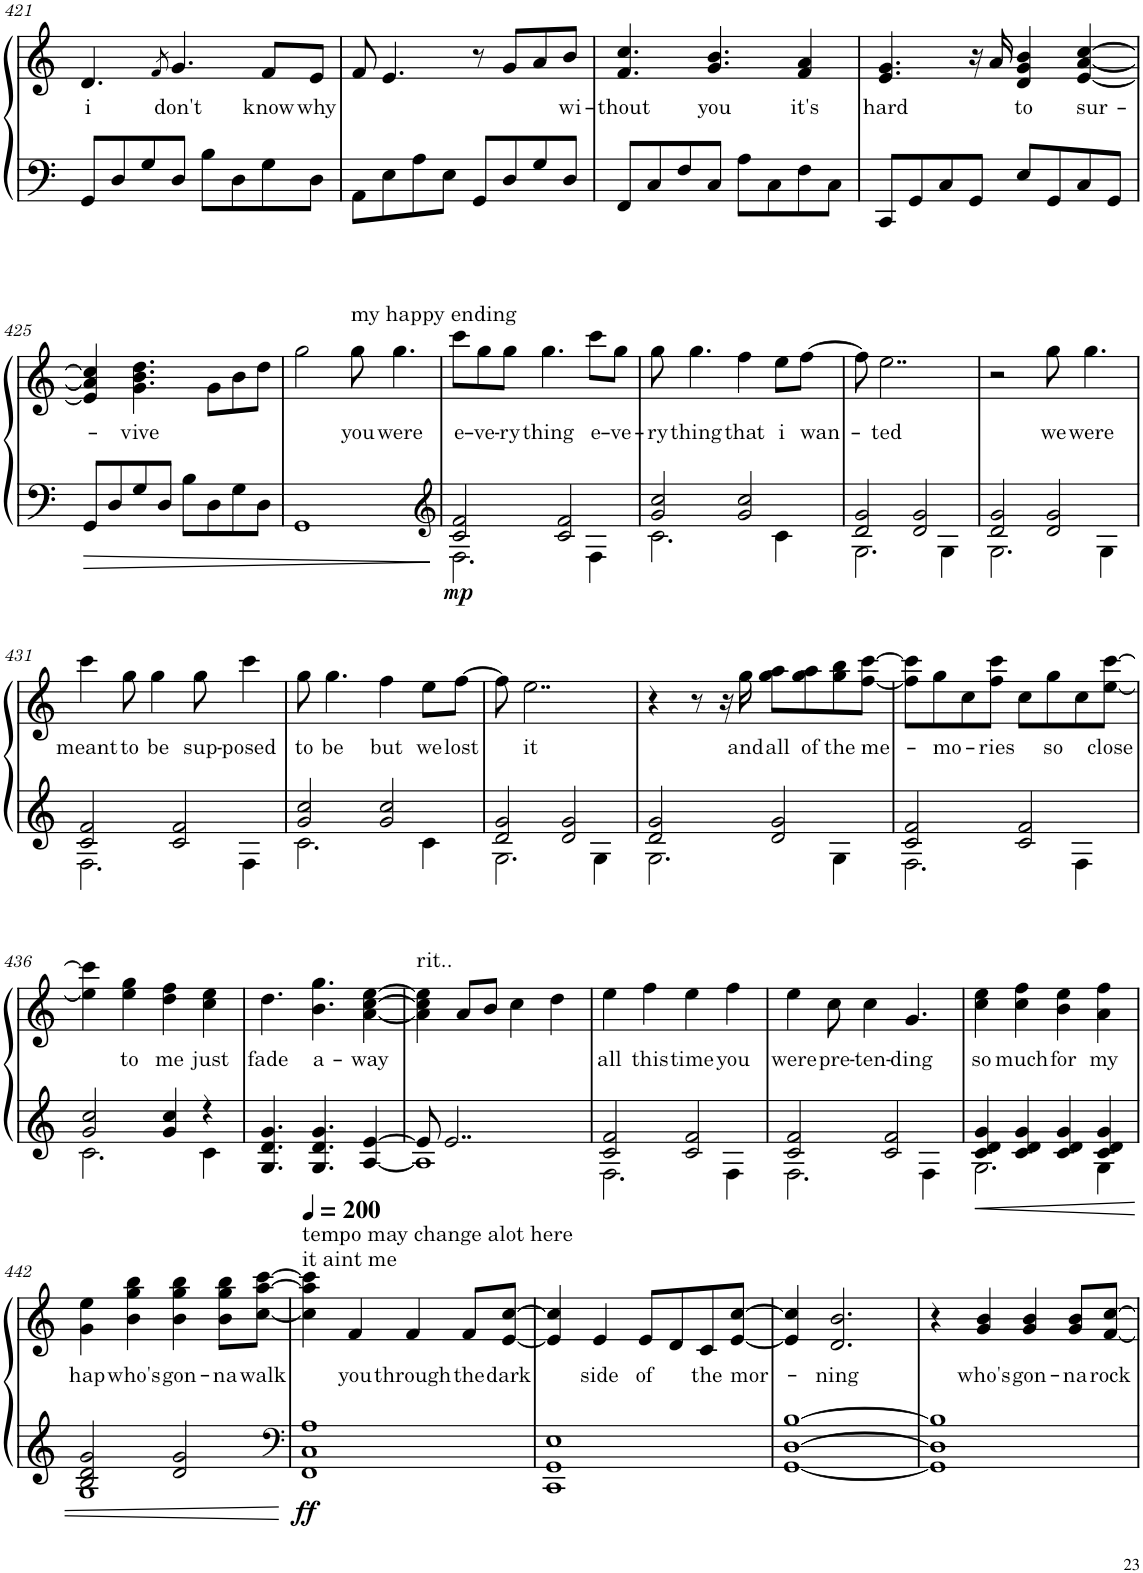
**kern	**kern	**text	**dynam
*part1	*part1	*part1	*part1
*staff2	*staff1	*staff1	*staff1/2
*I"Piano	*	*	*
*I'Pno.	*	*	*
!!LO:PB:g=z
*clefF4	*clefG2	*	*
*k[]	*k[]	*	*
*M4/4	*M4/4	*	*
=421	=421	=421	=421
!	!	!LO:LY:b	!
8GG/L	4.d/	i	.
8D/	.	.	.
8G/	.	.	.
.	8qf/	.	.
!	!	!LO:LY:b	!
8D/J	4.g/	don't	.
8B\L	.	.	.
8D\	.	.	.
!	!	!LO:LY:b	!
8G\	8f/L	know	.
!	!	!LO:LY:b	!
8D\J	8e/J	why	.
=422	=422	=422	=422
8AA\L	8f/	.	.
8E\	4.e/	.	.
8A\	.	.	.
8E\J	.	.	.
8GG/L	8r	.	.
8D/	8g/L	.	.
8G/	8a/	.	.
!	!	!LO:LY:b	!
8D/J	8b/J	wi-	.
=423	=423	=423	=423
!	!	!LO:LY:b	!
8FF/L	4.f/ 4.cc/	-thout	.
8C/	.	.	.
8F/	.	.	.
!	!	!LO:LY:b	!
8C/J	4.g/ 4.b/	you	.
8A\L	.	.	.
8C\	.	.	.
!	!	!LO:LY:b	!
8F\	4f/ 4a/	it's	.
8C\J	.	.	.
=424	=424	=424	=424
!	!	!LO:LY:b	!
8CC/L	4.e/ 4.g/	hard	.
8GG/	.	.	.
8C/	.	.	.
8GG/J	16r	.	.
.	16a/	.	.
!	!	!LO:LY:b	!
8E/L	4d/ 4g/ 4b/	to	.
8GG/	.	.	.
!	!	!LO:LY:b	!
8C/	[4e/ [4a/ [4cc/	sur-	.
8GG/J	.	.	.
!!LO:LB:g=z
=425	=425	=425	=425
8GG/L	4e/] 4a/] 4cc/]	.	.
8D/	.	.	.
!	!	!LO:LY:b	!
8G/	4.g\ 4.b\ 4.dd\	-vive	.
8D/J	.	.	.
8B\L	.	.	.
8D\	8g\L	.	.
8G\	8b\	.	.
8D\J	8dd\J	.	.
=426	=426	=426	=426
1GG	2gg\	.	.
!	!LO:TX:a:t=my happy ending	!	!
!	!	!LO:LY:b	!
.	8gg\	you	.
!	!	!LO:LY:b	!
.	4.gg\	were	.
=427	=427	=427	=427
*clefG2	*	*	*
*^	*	*	*
!	!	!	!LO:LY:b	!LO:DY:b=2
2c/ 2f/	2.F\	8ccc\L	e-	mp
!	!	!	!LO:LY:b	!
.	.	8gg\	-ve-	.
!	!	!	!LO:LY:b	!
.	.	8gg\J	-ry	.
!	!	!	!LO:LY:b	!
.	.	4.gg\	thing	.
2c/ 2f/	.	.	.	.
!	!	!	!LO:LY:b	!
.	4F\	8ccc\L	e-	.
!	!	!	!LO:LY:b	!
.	.	8gg\J	-ve-	.
=428	=428	=428	=428	=428
!	!	!	!LO:LY:b	!
2g/ 2cc/	2.c\	8gg\	-ry	.
!	!	!	!LO:LY:b	!
.	.	4.gg\	thing	.
!	!	!	!LO:LY:b	!
2g/ 2cc/	.	4ff\	that	.
!	!	!	!LO:LY:b	!
.	4c\	8ee\L	i	.
!	!	!	!LO:LY:b	!
.	.	[8ff\J	wan-	.
=429	=429	=429	=429	=429
2d/ 2g/	2.G\	8ff\]	.	.
!	!	!	!LO:LY:b	!
.	.	2..ee\	-ted	.
2d/ 2g/	.	.	.	.
.	4G\	.	.	.
=430	=430	=430	=430	=430
2d/ 2g/	2.G\	2r	.	.
!	!	!	!LO:LY:b	!
2d/ 2g/	.	8gg\	we	.
!	!	!	!LO:LY:b	!
.	.	4.gg\	were	.
.	4G\	.	.	.
!!LO:LB:g=z
=431	=431	=431	=431	=431
!	!	!	!LO:LY:b	!
2c/ 2f/	2.F\	4ccc\	meant	.
!	!	!	!LO:LY:b	!
.	.	8gg\	to	.
!	!	!	!LO:LY:b	!
.	.	4gg\	be	.
2c/ 2f/	.	.	.	.
!	!	!	!LO:LY:b	!
.	.	8gg\	sup-	.
!	!	!	!LO:LY:b	!
.	4F\	4ccc\	-posed	.
=432	=432	=432	=432	=432
!	!	!	!LO:LY:b	!
2g/ 2cc/	2.c\	8gg\	to	.
!	!	!	!LO:LY:b	!
.	.	4.gg\	be	.
!	!	!	!LO:LY:b	!
2g/ 2cc/	.	4ff\	but	.
!	!	!	!LO:LY:b	!
.	4c\	8ee\L	we	.
!	!	!	!LO:LY:b	!
.	.	[8ff\J	lost	.
=433	=433	=433	=433	=433
2d/ 2g/	2.G\	8ff\]	.	.
!	!	!	!LO:LY:b	!
.	.	2..ee\	it	.
2d/ 2g/	.	.	.	.
.	4G\	.	.	.
=434	=434	=434	=434	=434
2d/ 2g/	2.G\	4r	.	.
.	.	8r	.	.
.	.	16r	.	.
!	!	!	!LO:LY:b	!
.	.	16gg\	and	.
!	!	!	!LO:LY:b	!
2d/ 2g/	.	8gg\ 8aa\L	all	.
!	!	!	!LO:LY:b	!
.	.	8gg\ 8aa\	of	.
!	!	!	!LO:LY:b	!
.	4G\	8gg\ 8bb\	the	.
!	!	!	!LO:LY:b	!
.	.	[8ff\ [8ccc\J	me-	.
=435	=435	=435	=435	=435
2c/ 2f/	2.F\	8ff\] 8ccc\]L	.	.
!	!	!	!LO:LY:b	!
.	.	8gg\	-mo-	.
.	.	8cc\	.	.
!	!	!	!LO:LY:b	!
.	.	8ff\ 8ccc\J	-ries	.
2c/ 2f/	.	8cc\L	.	.
!	!	!	!LO:LY:b	!
.	.	8gg\	so	.
.	4F\	8cc\	.	.
!	!	!	!LO:LY:b	!
.	.	[8ee\ [8ccc\J	close	.
!!LO:LB:g=z
=436	=436	=436	=436	=436
2g/ 2cc/	2.c\	4ee\] 4ccc\]	.	.
!	!	!	!LO:LY:b	!
.	.	4ee\ 4gg\	to	.
!	!	!	!LO:LY:b	!
4g/ 4cc/	.	4dd\ 4ff\	me	.
!	!	!	!LO:LY:b	!
4r	4c\	4cc\ 4ee\	just	.
=437	=437	=437	=437	=437
!	!	!	!LO:LY:b	!
*v	*v	*	*	*
4.G/ 4.d/ 4.g/	4.dd\	fade	.
!	!	!LO:LY:b	!
4.G/ 4.d/ 4.g/	4.b\ 4.gg\	a-	.
!	!	!LO:LY:b	!
[4A/ [4e/	[4a\ [4cc\ [4ee\	-way	.
=438	=438	=438	=438
*^	*	*	*
!	!	!LO:TX:a:t=rit..	!	!
8e/]	1A]	4a\] 4cc\] 4ee\]	.	.
2..e/	.	.	.	.
.	.	8a/L	.	.
.	.	8b/J	.	.
.	.	4cc\	.	.
.	.	4dd\	.	.
=439	=439	=439	=439	=439
!	!	!	!LO:LY:b	!
2c/ 2f/	2.F\	4ee\	all	.
!	!	!	!LO:LY:b	!
.	.	4ff\	this	.
!	!	!	!LO:LY:b	!
2c/ 2f/	.	4ee\	time	.
!	!	!	!LO:LY:b	!
.	4F\	4ff\	you	.
=440	=440	=440	=440	=440
!	!	!	!LO:LY:b	!
2c/ 2f/	2.F\	4ee\	were	.
!	!	!	!LO:LY:b	!
.	.	8cc\	pre-	.
!	!	!	!LO:LY:b	!
.	.	4cc\	-ten-	.
2c/ 2f/	.	.	.	.
!	!	!	!LO:LY:b	!
.	.	4.g/	-ding	.
.	4F\	.	.	.
=441	=441	=441	=441	=441
!	!	!	!LO:LY:b	!
4c/ 4d/ 4g/	2.G\	4cc\ 4ee\	so	.
!	!	!	!LO:LY:b	!
4c/ 4d/ 4g/	.	4cc\ 4ff\	much	.
!	!	!	!LO:LY:b	!
4c/ 4d/ 4g/	.	4b\ 4ee\	for	.
!	!	!	!LO:LY:b	!
4c/ 4d/ 4g/	4G\	4a\ 4ff\	my	.
!!LO:LB:g=z
=442	=442	=442	=442	=442
!	!	!	!LO:LY:b	!
2B/ 2d/ 2g/	1G	4g\ 4ee\	hap	.
!	!	!	!LO:LY:b	!
.	.	4b\ 4gg\ 4bb\	who's	.
!	!	!	!LO:LY:b	!
2d/ 2g/	.	4b\ 4gg\ 4bb\	gon-	.
!	!	!	!LO:LY:b	!
.	.	8b\ 8gg\ 8bb\L	-na	.
!	!	!	!LO:LY:b	!
.	.	[8cc\ [8aa\ [8ccc\J	walk	.
*v	*v	*	*	*
=443	=443	=443	=443
*clefF4	*	*	*
*	*MM200	*	*
!	!LO:TX:a:t=it aint me	!	!
!	!LO:TX:a:t=tempo may change alot here	!	!
!	!	!	!LO:DY:b=2
1FF 1C 1A	4cc\] 4aa\] 4ccc\]	.	ff
!	!	!LO:LY:b	!
.	4f/	you	.
!	!	!LO:LY:b	!
.	4f/	through	.
!	!	!LO:LY:b	!
.	8f/L	the	.
!	!	!LO:LY:b	!
.	[8e/ [8cc/J	dark	.
=444	=444	=444	=444
1CC 1GG 1E	4e/] 4cc/]	.	.
!	!	!LO:LY:b	!
.	4e/	side	.
!	!	!LO:LY:b	!
.	8e/L	of	.
.	8d/	.	.
!	!	!LO:LY:b	!
.	8c/	the	.
!	!	!LO:LY:b	!
.	[8e/ [8cc/J	mor-	.
=445	=445	=445	=445
[1GG [1D [1B	4e/] 4cc/]	.	.
!	!	!LO:LY:b	!
.	2.d/ 2.b/	-ning	.
=446	=446	=446	=446
1GG] 1D] 1B]	4r	.	.
!	!	!LO:LY:b	!
.	4g/ 4b/	who's	.
!	!	!LO:LY:b	!
.	4g/ 4b/	gon-	.
!	!	!LO:LY:b	!
.	8g/ 8b/L	-na	.
!	!	!LO:LY:b	!
.	[8f/ [8cc/J	rock	.
=	=	=	=
*-	*-	*-	*-
